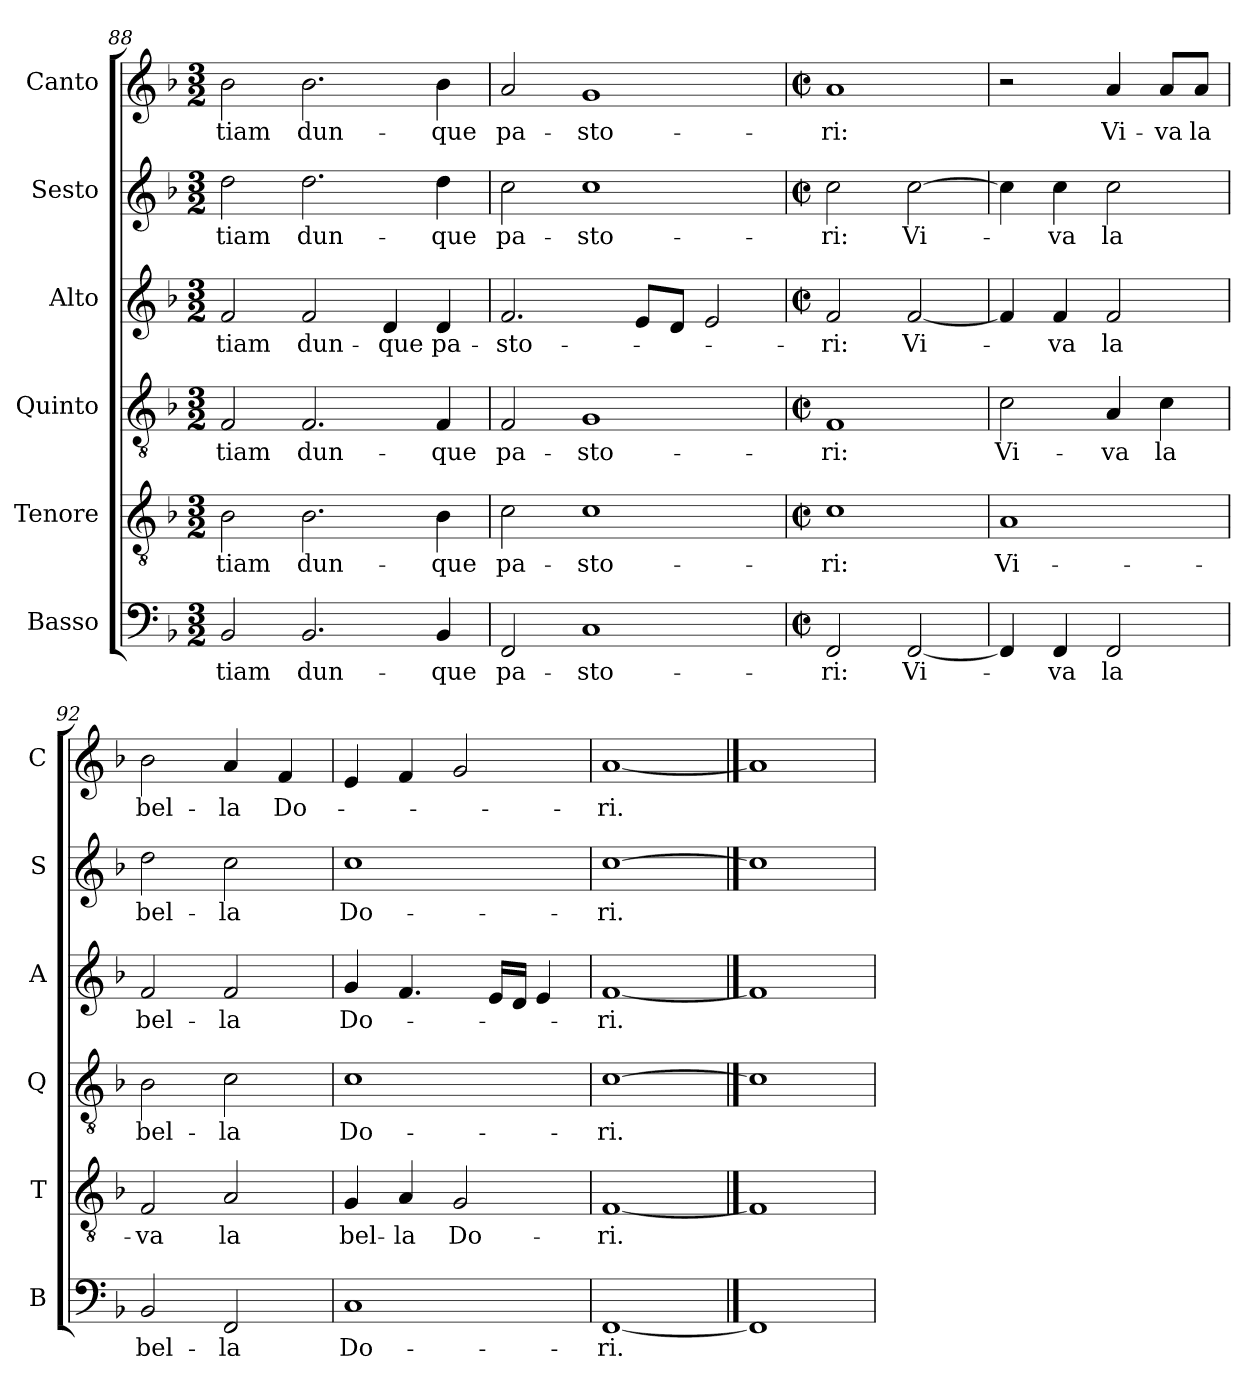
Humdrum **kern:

**kern	**text	**kern	**text	**kern	**text	**kern	**text	**kern	**text	**kern	**text
*part6	*part6	*part5	*part5	*part4	*part4	*part3	*part3	*part2	*part2	*part1	*part1
*staff6	*staff6	*staff5	*staff5	*staff4	*staff4	*staff3	*staff3	*staff2	*staff2	*staff1	*staff1
*I"Basso	*	*I"Tenore	*	*I"Quinto	*	*I"Alto	*	*I"Sesto	*	*I"Canto	*
*I'B	*	*I'T	*	*I'Q	*	*I'A	*	*I'S	*	*I'C	*
*clefF4	*	*clefGv2	*	*clefGv2	*	*clefG2	*	*clefG2	*	*clefG2	*
*k[b-]	*	*k[b-]	*	*k[b-]	*	*k[b-]	*	*k[b-]	*	*k[b-]	*
*F:	*	*F:	*	*F:	*	*F:	*	*F:	*	*F:	*
*M3/2	*	*M3/2	*	*M3/2	*	*M3/2	*	*M3/2	*	*M3/2	*
=88	=88	=88	=88	=88	=88	=88	=88	=88	=88	=88	=88
!	!LO:LY:b	!	!LO:LY:b	!	!LO:LY:b	!	!LO:LY:b	!	!LO:LY:b	!	!LO:LY:b
2BB-/	-tiam	2B-\	-tiam	2F/	-tiam	2f/	-tiam	2dd\	-tiam	2b-\	-tiam
!	!LO:LY:b	!	!LO:LY:b	!	!LO:LY:b	!	!LO:LY:b	!	!LO:LY:b	!	!LO:LY:b
2.BB-/	dun-	2.B-\	dun-	2.F/	dun-	2f/	dun-	2.dd\	dun-	2.b-\	dun-
!	!	!	!	!	!	!	!LO:LY:b	!	!	!	!
.	.	.	.	.	.	4d/	-que	.	.	.	.
!	!LO:LY:b	!	!LO:LY:b	!	!LO:LY:b	!	!LO:LY:b	!	!LO:LY:b	!	!LO:LY:b
4BB-/	-que	4B-\	-que	4F/	-que	4d/	pa-	4dd\	-que	4b-\	-que
!!LO:PB:g=z
=89	=89	=89	=89	=89	=89	=89	=89	=89	=89	=89	=89
!	!LO:LY:b	!	!LO:LY:b	!	!LO:LY:b	!	!LO:LY:b	!	!LO:LY:b	!	!LO:LY:b
2FF/	pa-	2c\	pa-	2F/	pa-	2.f/	-sto-	2cc\	pa-	2a/	pa-
!	!LO:LY:b	!	!LO:LY:b	!	!LO:LY:b	!	!	!	!LO:LY:b	!	!LO:LY:b
1C	-sto-	1c	-sto-	1G	-sto-	.	.	1cc	-sto-	1g	-sto-
.	.	.	.	.	.	8e/L	.	.	.	.	.
.	.	.	.	.	.	8d/J	.	.	.	.	.
.	.	.	.	.	.	2e/	.	.	.	.	.
=90	=90	=90	=90	=90	=90	=90	=90	=90	=90	=90	=90
*M2/2	*	*M2/2	*	*M2/2	*	*M2/2	*	*M2/2	*	*M2/2	*
*met(c|)	*	*met(c|)	*	*met(c|)	*	*met(c|)	*	*met(c|)	*	*met(c|)	*
!	!LO:LY:b	!	!LO:LY:b	!	!LO:LY:b	!	!LO:LY:b	!	!LO:LY:b	!	!LO:LY:b
2FF/	-ri:	1c	-ri:	1F	-ri:	2f/	-ri:	2cc\	-ri:	1a	-ri:
!	!LO:LY:b	!	!	!	!	!	!LO:LY:b	!	!LO:LY:b	!	!
[2FF/	Vi-	.	.	.	.	[2f/	Vi-	[2cc\	Vi-	.	.
=91	=91	=91	=91	=91	=91	=91	=91	=91	=91	=91	=91
!	!	!	!LO:LY:b	!	!LO:LY:b	!	!	!	!	!	!
4FF/]	.	1A	Vi-	2c\	Vi-	4f/]	.	4cc\]	.	2r	.
!	!LO:LY:b	!	!	!	!	!	!LO:LY:b	!	!LO:LY:b	!	!
4FF/	-va	.	.	.	.	4f/	-va	4cc\	-va	.	.
!	!LO:LY:b	!	!	!	!LO:LY:b	!	!LO:LY:b	!	!LO:LY:b	!	!LO:LY:b
2FF/	la	.	.	4A/	-va	2f/	la	2cc\	la	4a/	Vi-
!	!	!	!	!	!LO:LY:b	!	!	!	!	!	!LO:LY:b
.	.	.	.	4c\	la	.	.	.	.	8a/L	-va
!	!	!	!	!	!	!	!	!	!	!	!LO:LY:b
.	.	.	.	.	.	.	.	.	.	8a/J	la
=92	=92	=92	=92	=92	=92	=92	=92	=92	=92	=92	=92
!	!LO:LY:b	!	!LO:LY:b	!	!LO:LY:b	!	!LO:LY:b	!	!LO:LY:b	!	!LO:LY:b
2BB-/	bel-	2F/	-va	2B-\	bel-	2f/	bel-	2dd\	bel-	2b-\	bel-
!	!LO:LY:b	!	!LO:LY:b	!	!LO:LY:b	!	!LO:LY:b	!	!LO:LY:b	!	!LO:LY:b
2FF/	-la	2A/	la	2c\	-la	2f/	-la	2cc\	-la	4a/	-la
!	!	!	!	!	!	!	!	!	!	!	!LO:LY:b
.	.	.	.	.	.	.	.	.	.	4f/	Do-
=93	=93	=93	=93	=93	=93	=93	=93	=93	=93	=93	=93
!	!LO:LY:b	!	!LO:LY:b	!	!LO:LY:b	!	!LO:LY:b	!	!LO:LY:b	!	!
1C	Do-	4G/	bel-	1c	Do-	4g/	Do-	1cc	Do-	4e/	.
!	!	!	!LO:LY:b	!	!	!	!	!	!	!	!
.	.	4A/	-la	.	.	4.f/	.	.	.	4f/	.
!	!	!	!LO:LY:b	!	!	!	!	!	!	!	!
.	.	2G/	Do-	.	.	.	.	.	.	2g/	.
.	.	.	.	.	.	16e/LL	.	.	.	.	.
.	.	.	.	.	.	16d/JJ	.	.	.	.	.
.	.	.	.	.	.	4e/	.	.	.	.	.
=94	=94	=94	=94	=94	=94	=94	=94	=94	=94	=94	=94
!	!LO:LY:b	!	!LO:LY:b	!	!LO:LY:b	!	!LO:LY:b	!	!LO:LY:b	!	!LO:LY:b
[1FF	-ri.	[1F	-ri.	[1c	-ri.	[1f	-ri.	[1cc	-ri.	[1a	-ri.
==95	==95	==95	==95	==95	==95	==95	==95	==95	==95	==95	==95
1FF]	.	1F]	.	1c]	.	1f]	.	1cc]	.	1a]	.
=	=	=	=	=	=	=	=	=	=	=	=
*-	*-	*-	*-	*-	*-	*-	*-	*-	*-	*-	*-
